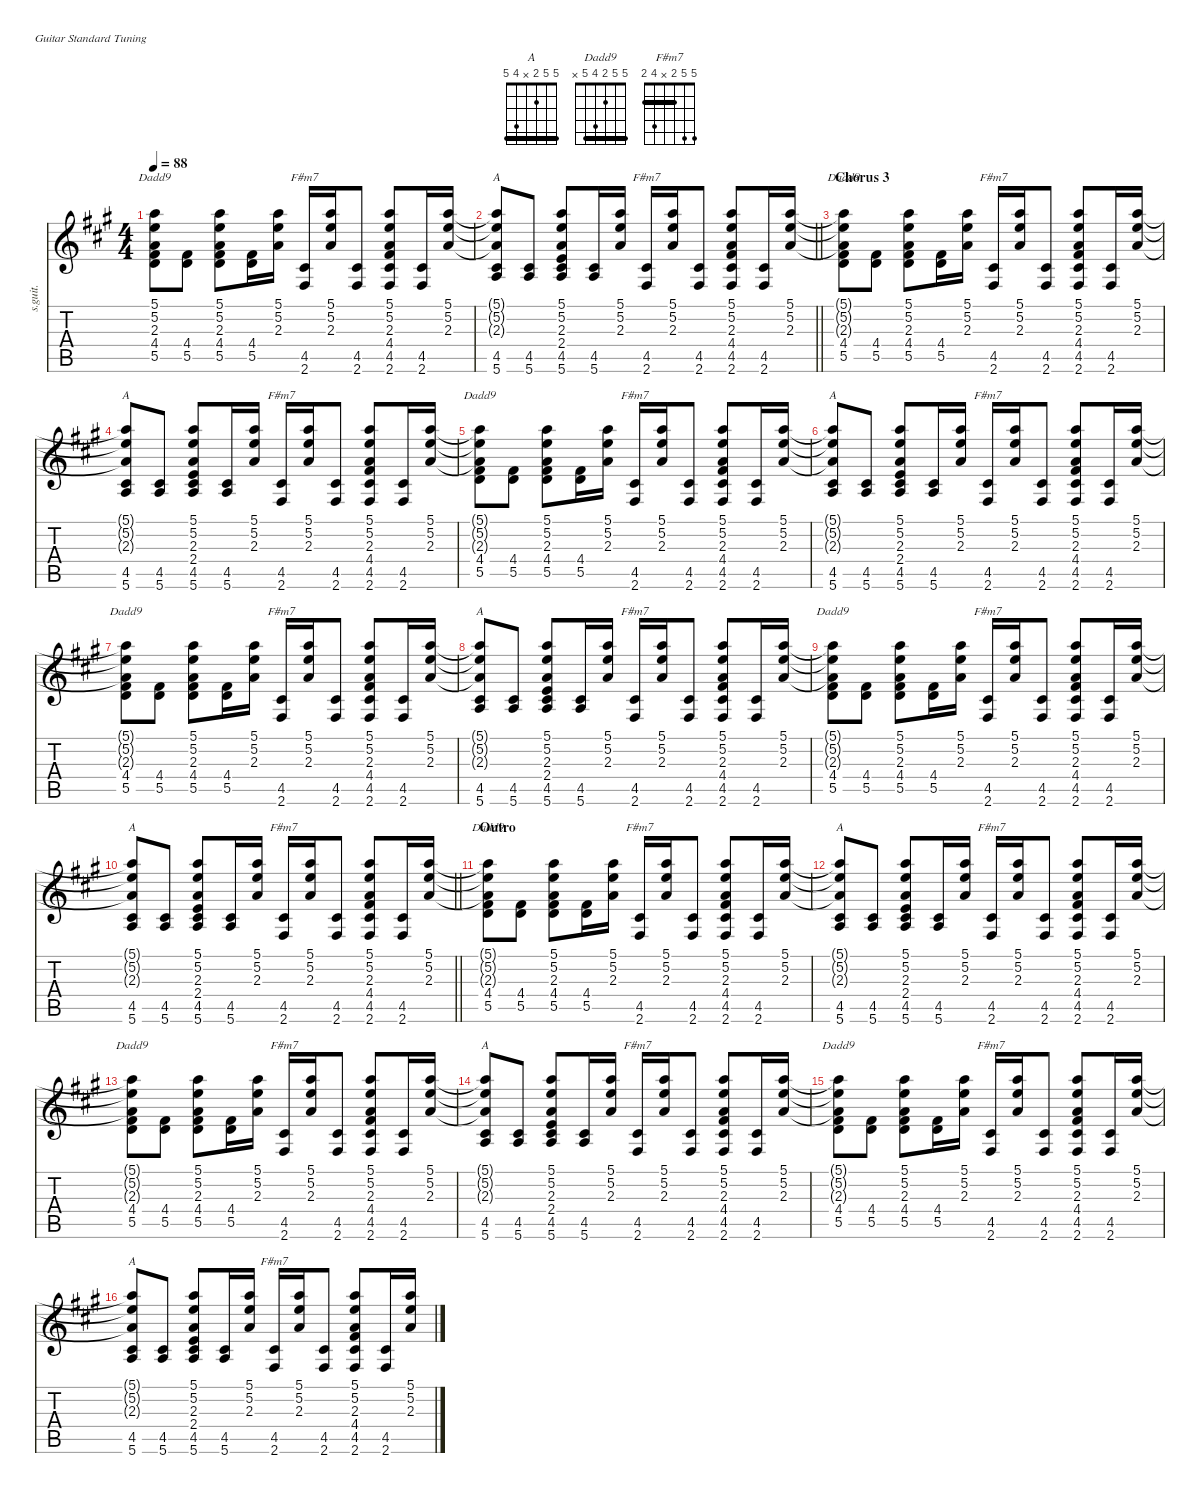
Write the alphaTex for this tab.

\defaultSystemsLayout 4
\hideDynamics
\bracketExtendMode nobrackets
\otherSystemsTrackNameOrientation horizontal
\track ("Acoustic Rhythm Guitar" "s.guit.") {defaultSystemsLayout 4 instrument acousticguitarsteel}
\staff {score tabs}
\tuning (E4 B3 G3 D3 A2 E2)
\chord ("A" 5 5 2 x 4 5) {showfingering false barre 5}
\chord ("Dadd9" 5 5 2 4 5 x) {showfingering false barre 5}
\chord ("F#m7" 5 5 2 x 4 2) {showfingering false barre 2}
\ts (4 4)
\tempo 88
\clef g2
\ks f#minor
(5.1{t acc forcenatural} 5.2{t acc forcenatural} 2.3{t acc forcenatural} 4.4{acc #} 5.5{acc forcenatural}).8{ch "Dadd9" dy f beam Down} (4.4{acc #} 5.5{acc forcenatural}).8{beam Down} (5.1{acc forcenatural} 5.2{acc forcenatural} 2.3{acc forcenatural} 4.4{acc #} 5.5{acc forcenatural}).8{beam Down} (4.4{acc #} 5.5{acc forcenatural}).16{beam Down} (5.1{acc forcenatural} 5.2{acc forcenatural} 2.3{acc forcenatural}).16{beam Down} (4.5{acc #} 2.6{acc #}).16{ch "F#m7" beam Up} (5.1{acc forcenatural} 5.2{acc forcenatural} 2.3{acc forcenatural}).16{beam Up} (4.5{acc #} 2.6{acc #}).8{beam Up} (5.1{acc forcenatural} 5.2{acc forcenatural} 2.3{acc forcenatural} 4.4{acc #} 4.5{acc #} 2.6{acc #}).8{beam Up} (4.5{acc #} 2.6{acc #}).16{beam Up} (5.1{acc forcenatural} 5.2{acc forcenatural} 2.3{acc forcenatural}).16{beam Up} |
\barLineRight lightlight
(5.1{t acc forcenatural} 5.2{t acc forcenatural} 2.3{t acc forcenatural} 4.5{acc #} 5.6{acc forcenatural}).8{ch "A" beam Up} (4.5{acc #} 5.6{acc forcenatural}).8{beam Up} (5.1{acc forcenatural} 5.2{acc forcenatural} 2.3{acc forcenatural} 2.4{acc forcenatural} 4.5{acc #} 5.6{acc forcenatural}).8{beam Up} (4.5{acc #} 5.6{acc forcenatural}).16{beam Up} (5.1{acc forcenatural} 5.2{acc forcenatural} 2.3{acc forcenatural}).16{beam Up} (4.5{acc #} 2.6{acc #}).16{ch "F#m7" beam Up} (5.1{acc forcenatural} 5.2{acc forcenatural} 2.3{acc forcenatural}).16{beam Up} (4.5{acc #} 2.6{acc #}).8{beam Up} (5.1{acc forcenatural} 5.2{acc forcenatural} 2.3{acc forcenatural} 4.4{acc #} 4.5{acc #} 2.6{acc #}).8{beam Up} (4.5{acc #} 2.6{acc #}).16{beam Up} (5.1{acc forcenatural} 5.2{acc forcenatural} 2.3{acc forcenatural}).16{beam Up} |
\section ("" "Chorus 3")
(5.1{t acc forcenatural} 5.2{t acc forcenatural} 2.3{t acc forcenatural} 4.4{acc #} 5.5{acc forcenatural}).8{ch "Dadd9" beam Down} (4.4{acc #} 5.5{acc forcenatural}).8{beam Down} (5.1{acc forcenatural} 5.2{acc forcenatural} 2.3{acc forcenatural} 4.4{acc #} 5.5{acc forcenatural}).8{beam Down} (4.4{acc #} 5.5{acc forcenatural}).16{beam Down} (5.1{acc forcenatural} 5.2{acc forcenatural} 2.3{acc forcenatural}).16{beam Down} (4.5{acc #} 2.6{acc #}).16{ch "F#m7" beam Up} (5.1{acc forcenatural} 5.2{acc forcenatural} 2.3{acc forcenatural}).16{beam Up} (4.5{acc #} 2.6{acc #}).8{beam Up} (5.1{acc forcenatural} 5.2{acc forcenatural} 2.3{acc forcenatural} 4.4{acc #} 4.5{acc #} 2.6{acc #}).8{beam Up} (4.5{acc #} 2.6{acc #}).16{beam Up} (5.1{acc forcenatural} 5.2{acc forcenatural} 2.3{acc forcenatural}).16{beam Up} |
(5.1{t acc forcenatural} 5.2{t acc forcenatural} 2.3{t acc forcenatural} 4.5{acc #} 5.6{acc forcenatural}).8{ch "A" beam Up} (4.5{acc #} 5.6{acc forcenatural}).8{beam Up} (5.1{acc forcenatural} 5.2{acc forcenatural} 2.3{acc forcenatural} 2.4{acc forcenatural} 4.5{acc #} 5.6{acc forcenatural}).8{beam Up} (4.5{acc #} 5.6{acc forcenatural}).16{beam Up} (5.1{acc forcenatural} 5.2{acc forcenatural} 2.3{acc forcenatural}).16{beam Up} (4.5{acc #} 2.6{acc #}).16{ch "F#m7" beam Up} (5.1{acc forcenatural} 5.2{acc forcenatural} 2.3{acc forcenatural}).16{beam Up} (4.5{acc #} 2.6{acc #}).8{beam Up} (5.1{acc forcenatural} 5.2{acc forcenatural} 2.3{acc forcenatural} 4.4{acc #} 4.5{acc #} 2.6{acc #}).8{beam Up} (4.5{acc #} 2.6{acc #}).16{beam Up} (5.1{acc forcenatural} 5.2{acc forcenatural} 2.3{acc forcenatural}).16{beam Up} |
(5.1{t acc forcenatural} 5.2{t acc forcenatural} 2.3{t acc forcenatural} 4.4{acc #} 5.5{acc forcenatural}).8{ch "Dadd9" beam Down} (4.4{acc #} 5.5{acc forcenatural}).8{beam Down} (5.1{acc forcenatural} 5.2{acc forcenatural} 2.3{acc forcenatural} 4.4{acc #} 5.5{acc forcenatural}).8{beam Down} (4.4{acc #} 5.5{acc forcenatural}).16{beam Down} (5.1{acc forcenatural} 5.2{acc forcenatural} 2.3{acc forcenatural}).16{beam Down} (4.5{acc #} 2.6{acc #}).16{ch "F#m7" beam Up} (5.1{acc forcenatural} 5.2{acc forcenatural} 2.3{acc forcenatural}).16{beam Up} (4.5{acc #} 2.6{acc #}).8{beam Up} (5.1{acc forcenatural} 5.2{acc forcenatural} 2.3{acc forcenatural} 4.4{acc #} 4.5{acc #} 2.6{acc #}).8{beam Up} (4.5{acc #} 2.6{acc #}).16{beam Up} (5.1{acc forcenatural} 5.2{acc forcenatural} 2.3{acc forcenatural}).16{beam Up} |
(5.1{t acc forcenatural} 5.2{t acc forcenatural} 2.3{t acc forcenatural} 4.5{acc #} 5.6{acc forcenatural}).8{ch "A" beam Up} (4.5{acc #} 5.6{acc forcenatural}).8{beam Up} (5.1{acc forcenatural} 5.2{acc forcenatural} 2.3{acc forcenatural} 2.4{acc forcenatural} 4.5{acc #} 5.6{acc forcenatural}).8{beam Up} (4.5{acc #} 5.6{acc forcenatural}).16{beam Up} (5.1{acc forcenatural} 5.2{acc forcenatural} 2.3{acc forcenatural}).16{beam Up} (4.5{acc #} 2.6{acc #}).16{ch "F#m7" beam Up} (5.1{acc forcenatural} 5.2{acc forcenatural} 2.3{acc forcenatural}).16{beam Up} (4.5{acc #} 2.6{acc #}).8{beam Up} (5.1{acc forcenatural} 5.2{acc forcenatural} 2.3{acc forcenatural} 4.4{acc #} 4.5{acc #} 2.6{acc #}).8{beam Up} (4.5{acc #} 2.6{acc #}).16{beam Up} (5.1{acc forcenatural} 5.2{acc forcenatural} 2.3{acc forcenatural}).16{beam Up} |
(5.1{t acc forcenatural} 5.2{t acc forcenatural} 2.3{t acc forcenatural} 4.4{acc #} 5.5{acc forcenatural}).8{ch "Dadd9" beam Down} (4.4{acc #} 5.5{acc forcenatural}).8{beam Down} (5.1{acc forcenatural} 5.2{acc forcenatural} 2.3{acc forcenatural} 4.4{acc #} 5.5{acc forcenatural}).8{beam Down} (4.4{acc #} 5.5{acc forcenatural}).16{beam Down} (5.1{acc forcenatural} 5.2{acc forcenatural} 2.3{acc forcenatural}).16{beam Down} (4.5{acc #} 2.6{acc #}).16{ch "F#m7" beam Up} (5.1{acc forcenatural} 5.2{acc forcenatural} 2.3{acc forcenatural}).16{beam Up} (4.5{acc #} 2.6{acc #}).8{beam Up} (5.1{acc forcenatural} 5.2{acc forcenatural} 2.3{acc forcenatural} 4.4{acc #} 4.5{acc #} 2.6{acc #}).8{beam Up} (4.5{acc #} 2.6{acc #}).16{beam Up} (5.1{acc forcenatural} 5.2{acc forcenatural} 2.3{acc forcenatural}).16{beam Up} |
(5.1{t acc forcenatural} 5.2{t acc forcenatural} 2.3{t acc forcenatural} 4.5{acc #} 5.6{acc forcenatural}).8{ch "A" beam Up} (4.5{acc #} 5.6{acc forcenatural}).8{beam Up} (5.1{acc forcenatural} 5.2{acc forcenatural} 2.3{acc forcenatural} 2.4{acc forcenatural} 4.5{acc #} 5.6{acc forcenatural}).8{beam Up} (4.5{acc #} 5.6{acc forcenatural}).16{beam Up} (5.1{acc forcenatural} 5.2{acc forcenatural} 2.3{acc forcenatural}).16{beam Up} (4.5{acc #} 2.6{acc #}).16{ch "F#m7" beam Up} (5.1{acc forcenatural} 5.2{acc forcenatural} 2.3{acc forcenatural}).16{beam Up} (4.5{acc #} 2.6{acc #}).8{beam Up} (5.1{acc forcenatural} 5.2{acc forcenatural} 2.3{acc forcenatural} 4.4{acc #} 4.5{acc #} 2.6{acc #}).8{beam Up} (4.5{acc #} 2.6{acc #}).16{beam Up} (5.1{acc forcenatural} 5.2{acc forcenatural} 2.3{acc forcenatural}).16{beam Up} |
(5.1{t acc forcenatural} 5.2{t acc forcenatural} 2.3{t acc forcenatural} 4.4{acc #} 5.5{acc forcenatural}).8{ch "Dadd9" beam Down} (4.4{acc #} 5.5{acc forcenatural}).8{beam Down} (5.1{acc forcenatural} 5.2{acc forcenatural} 2.3{acc forcenatural} 4.4{acc #} 5.5{acc forcenatural}).8{beam Down} (4.4{acc #} 5.5{acc forcenatural}).16{beam Down} (5.1{acc forcenatural} 5.2{acc forcenatural} 2.3{acc forcenatural}).16{beam Down} (4.5{acc #} 2.6{acc #}).16{ch "F#m7" beam Up} (5.1{acc forcenatural} 5.2{acc forcenatural} 2.3{acc forcenatural}).16{beam Up} (4.5{acc #} 2.6{acc #}).8{beam Up} (5.1{acc forcenatural} 5.2{acc forcenatural} 2.3{acc forcenatural} 4.4{acc #} 4.5{acc #} 2.6{acc #}).8{beam Up} (4.5{acc #} 2.6{acc #}).16{beam Up} (5.1{acc forcenatural} 5.2{acc forcenatural} 2.3{acc forcenatural}).16{beam Up} |
\barLineRight lightlight
(5.1{t acc forcenatural} 5.2{t acc forcenatural} 2.3{t acc forcenatural} 4.5{acc #} 5.6{acc forcenatural}).8{ch "A" beam Up} (4.5{acc #} 5.6{acc forcenatural}).8{beam Up} (5.1{acc forcenatural} 5.2{acc forcenatural} 2.3{acc forcenatural} 2.4{acc forcenatural} 4.5{acc #} 5.6{acc forcenatural}).8{beam Up} (4.5{acc #} 5.6{acc forcenatural}).16{beam Up} (5.1{acc forcenatural} 5.2{acc forcenatural} 2.3{acc forcenatural}).16{beam Up} (4.5{acc #} 2.6{acc #}).16{ch "F#m7" beam Up} (5.1{acc forcenatural} 5.2{acc forcenatural} 2.3{acc forcenatural}).16{beam Up} (4.5{acc #} 2.6{acc #}).8{beam Up} (5.1{acc forcenatural} 5.2{acc forcenatural} 2.3{acc forcenatural} 4.4{acc #} 4.5{acc #} 2.6{acc #}).8{beam Up} (4.5{acc #} 2.6{acc #}).16{beam Up} (5.1{acc forcenatural} 5.2{acc forcenatural} 2.3{acc forcenatural}).16{beam Up} |
\section ("" "Outro")
(5.1{t acc forcenatural} 5.2{t acc forcenatural} 2.3{t acc forcenatural} 4.4{acc #} 5.5{acc forcenatural}).8{ch "Dadd9" beam Down} (4.4{acc #} 5.5{acc forcenatural}).8{beam Down} (5.1{acc forcenatural} 5.2{acc forcenatural} 2.3{acc forcenatural} 4.4{acc #} 5.5{acc forcenatural}).8{beam Down} (4.4{acc #} 5.5{acc forcenatural}).16{beam Down} (5.1{acc forcenatural} 5.2{acc forcenatural} 2.3{acc forcenatural}).16{beam Down} (4.5{acc #} 2.6{acc #}).16{ch "F#m7" beam Up} (5.1{acc forcenatural} 5.2{acc forcenatural} 2.3{acc forcenatural}).16{beam Up} (4.5{acc #} 2.6{acc #}).8{beam Up} (5.1{acc forcenatural} 5.2{acc forcenatural} 2.3{acc forcenatural} 4.4{acc #} 4.5{acc #} 2.6{acc #}).8{beam Up} (4.5{acc #} 2.6{acc #}).16{beam Up} (5.1{acc forcenatural} 5.2{acc forcenatural} 2.3{acc forcenatural}).16{beam Up} |
(5.1{t acc forcenatural} 5.2{t acc forcenatural} 2.3{t acc forcenatural} 4.5{acc #} 5.6{acc forcenatural}).8{ch "A" beam Up} (4.5{acc #} 5.6{acc forcenatural}).8{beam Up} (5.1{acc forcenatural} 5.2{acc forcenatural} 2.3{acc forcenatural} 2.4{acc forcenatural} 4.5{acc #} 5.6{acc forcenatural}).8{beam Up} (4.5{acc #} 5.6{acc forcenatural}).16{beam Up} (5.1{acc forcenatural} 5.2{acc forcenatural} 2.3{acc forcenatural}).16{beam Up} (4.5{acc #} 2.6{acc #}).16{ch "F#m7" beam Up} (5.1{acc forcenatural} 5.2{acc forcenatural} 2.3{acc forcenatural}).16{beam Up} (4.5{acc #} 2.6{acc #}).8{beam Up} (5.1{acc forcenatural} 5.2{acc forcenatural} 2.3{acc forcenatural} 4.4{acc #} 4.5{acc #} 2.6{acc #}).8{beam Up} (4.5{acc #} 2.6{acc #}).16{beam Up} (5.1{acc forcenatural} 5.2{acc forcenatural} 2.3{acc forcenatural}).16{beam Up} |
(5.1{t acc forcenatural} 5.2{t acc forcenatural} 2.3{t acc forcenatural} 4.4{acc #} 5.5{acc forcenatural}).8{ch "Dadd9" beam Down} (4.4{acc #} 5.5{acc forcenatural}).8{beam Down} (5.1{acc forcenatural} 5.2{acc forcenatural} 2.3{acc forcenatural} 4.4{acc #} 5.5{acc forcenatural}).8{beam Down} (4.4{acc #} 5.5{acc forcenatural}).16{beam Down} (5.1{acc forcenatural} 5.2{acc forcenatural} 2.3{acc forcenatural}).16{beam Down} (4.5{acc #} 2.6{acc #}).16{ch "F#m7" beam Up} (5.1{acc forcenatural} 5.2{acc forcenatural} 2.3{acc forcenatural}).16{beam Up} (4.5{acc #} 2.6{acc #}).8{beam Up} (5.1{acc forcenatural} 5.2{acc forcenatural} 2.3{acc forcenatural} 4.4{acc #} 4.5{acc #} 2.6{acc #}).8{beam Up} (4.5{acc #} 2.6{acc #}).16{beam Up} (5.1{acc forcenatural} 5.2{acc forcenatural} 2.3{acc forcenatural}).16{beam Up} |
(5.1{t acc forcenatural} 5.2{t acc forcenatural} 2.3{t acc forcenatural} 4.5{acc #} 5.6{acc forcenatural}).8{ch "A" beam Up} (4.5{acc #} 5.6{acc forcenatural}).8{beam Up} (5.1{acc forcenatural} 5.2{acc forcenatural} 2.3{acc forcenatural} 2.4{acc forcenatural} 4.5{acc #} 5.6{acc forcenatural}).8{beam Up} (4.5{acc #} 5.6{acc forcenatural}).16{beam Up} (5.1{acc forcenatural} 5.2{acc forcenatural} 2.3{acc forcenatural}).16{beam Up} (4.5{acc #} 2.6{acc #}).16{ch "F#m7" beam Up} (5.1{acc forcenatural} 5.2{acc forcenatural} 2.3{acc forcenatural}).16{beam Up} (4.5{acc #} 2.6{acc #}).8{beam Up} (5.1{acc forcenatural} 5.2{acc forcenatural} 2.3{acc forcenatural} 4.4{acc #} 4.5{acc #} 2.6{acc #}).8{beam Up} (4.5{acc #} 2.6{acc #}).16{beam Up} (5.1{acc forcenatural} 5.2{acc forcenatural} 2.3{acc forcenatural}).16{beam Up} |
(5.1{t acc forcenatural} 5.2{t acc forcenatural} 2.3{t acc forcenatural} 4.4{acc #} 5.5{acc forcenatural}).8{ch "Dadd9" beam Down} (4.4{acc #} 5.5{acc forcenatural}).8{beam Down} (5.1{acc forcenatural} 5.2{acc forcenatural} 2.3{acc forcenatural} 4.4{acc #} 5.5{acc forcenatural}).8{beam Down} (4.4{acc #} 5.5{acc forcenatural}).16{beam Down} (5.1{acc forcenatural} 5.2{acc forcenatural} 2.3{acc forcenatural}).16{beam Down} (4.5{acc #} 2.6{acc #}).16{ch "F#m7" beam Up} (5.1{acc forcenatural} 5.2{acc forcenatural} 2.3{acc forcenatural}).16{beam Up} (4.5{acc #} 2.6{acc #}).8{beam Up} (5.1{acc forcenatural} 5.2{acc forcenatural} 2.3{acc forcenatural} 4.4{acc #} 4.5{acc #} 2.6{acc #}).8{beam Up} (4.5{acc #} 2.6{acc #}).16{beam Up} (5.1{acc forcenatural} 5.2{acc forcenatural} 2.3{acc forcenatural}).16{beam Up} |
(5.1{t acc forcenatural} 5.2{t acc forcenatural} 2.3{t acc forcenatural} 4.5{acc #} 5.6{acc forcenatural}).8{ch "A" beam Up} (4.5{acc #} 5.6{acc forcenatural}).8{beam Up} (5.1{acc forcenatural} 5.2{acc forcenatural} 2.3{acc forcenatural} 2.4{acc forcenatural} 4.5{acc #} 5.6{acc forcenatural}).8{beam Up} (4.5{acc #} 5.6{acc forcenatural}).16{beam Up} (5.1{acc forcenatural} 5.2{acc forcenatural} 2.3{acc forcenatural}).16{beam Up} (4.5{acc #} 2.6{acc #}).16{ch "F#m7" beam Up} (5.1{acc forcenatural} 5.2{acc forcenatural} 2.3{acc forcenatural}).16{beam Up} (4.5{acc #} 2.6{acc #}).8{beam Up} (5.1{acc forcenatural} 5.2{acc forcenatural} 2.3{acc forcenatural} 4.4{acc #} 4.5{acc #} 2.6{acc #}).8{beam Up} (4.5{acc #} 2.6{acc #}).16{beam Up} (5.1{acc forcenatural} 5.2{acc forcenatural} 2.3{acc forcenatural}).16{beam Up}
